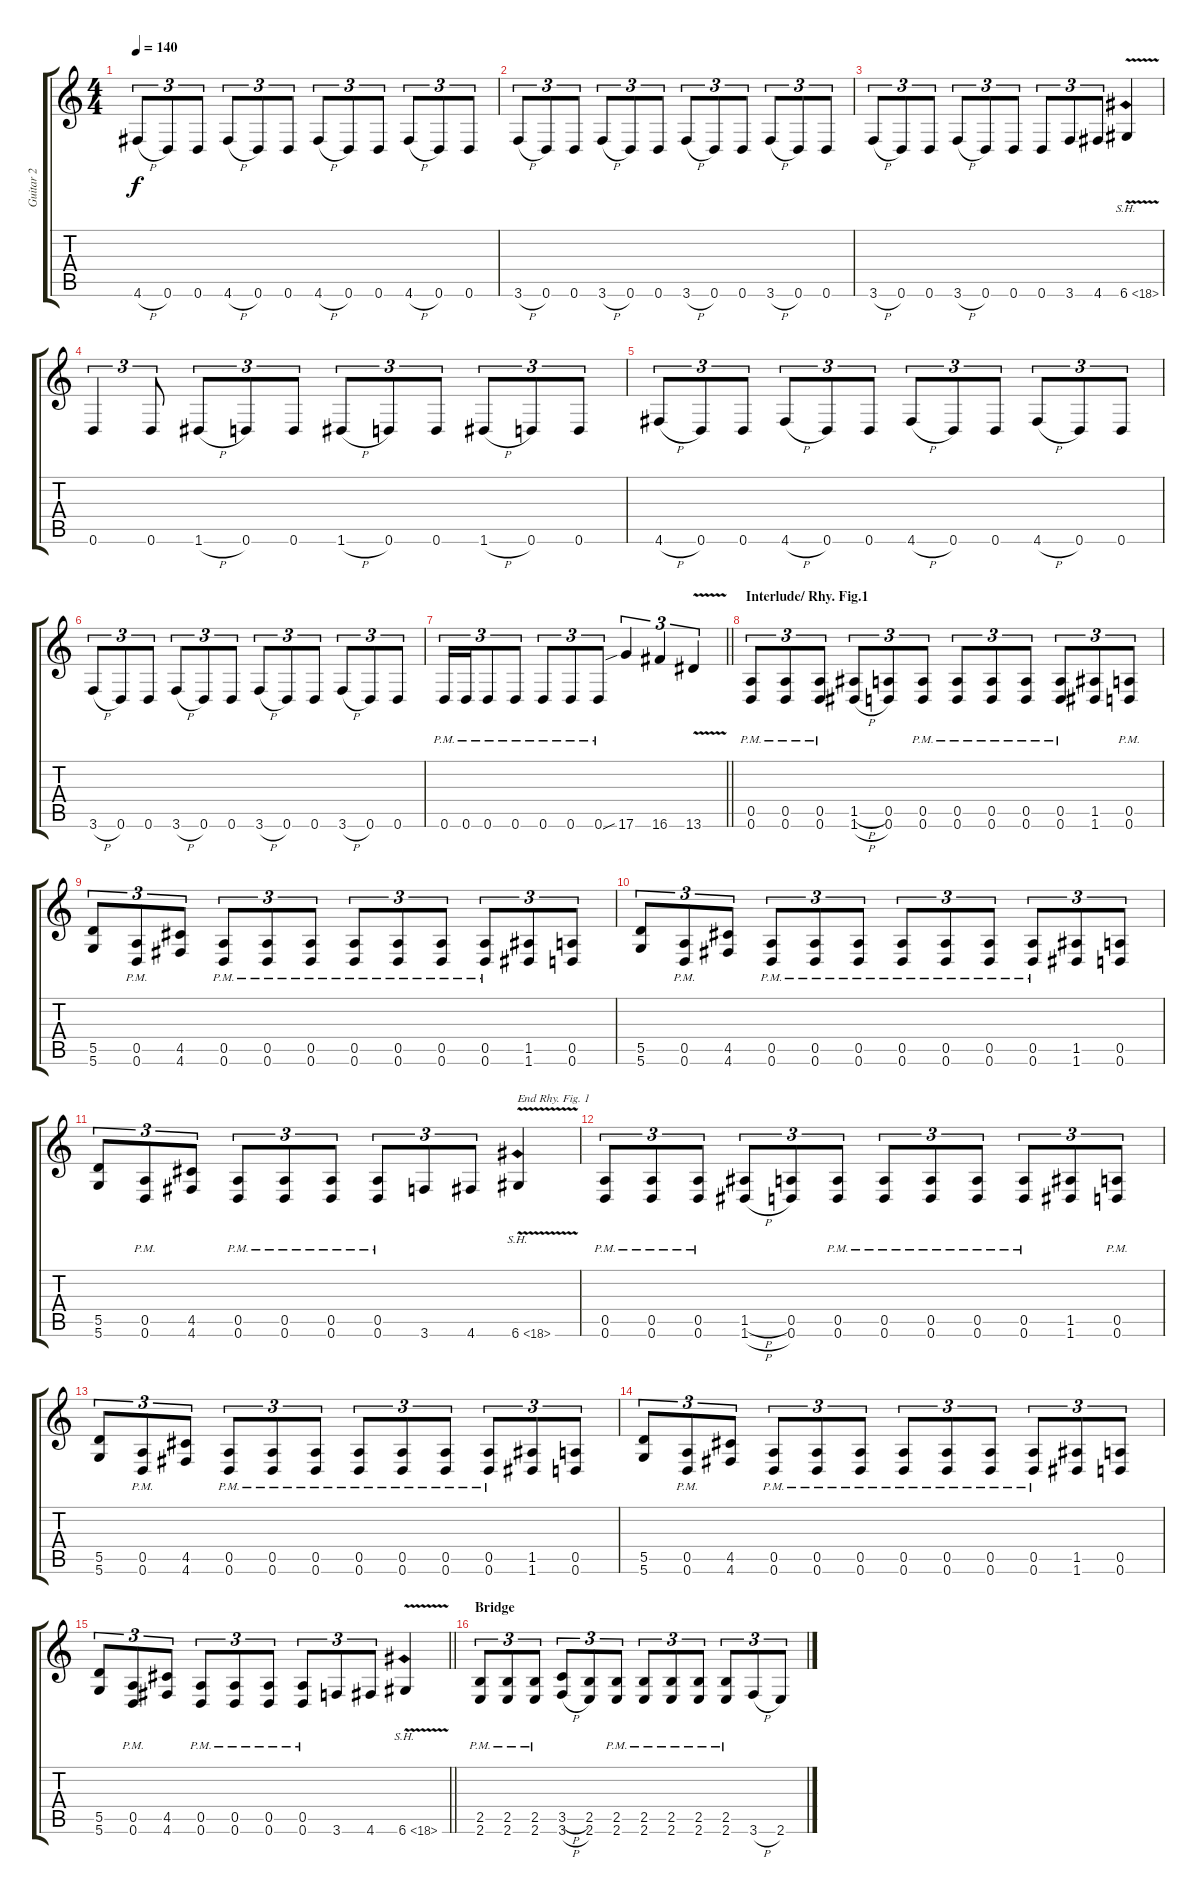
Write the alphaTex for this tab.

\track ("Guitar 2" "Guitar 2") {instrument distortionguitar}
\staff {score tabs}
\tuning (E4 B3 G3 D3 A2 D2) {hide}
\ts (4 4)
\tempo 140
\clef g2
\ks c
4.6{h}.8{tu (3 2) dy f} 0.6.8{tu (3 2)} 0.6.8{tu (3 2)} 4.6{h}.8{tu (3 2)} 0.6.8{tu (3 2)} 0.6.8{tu (3 2)} 4.6{h}.8{tu (3 2)} 0.6.8{tu (3 2)} 0.6.8{tu (3 2)} 4.6{h}.8{tu (3 2)} 0.6.8{tu (3 2)} 0.6.8{tu (3 2)} |
3.6{h}.8{tu (3 2)} 0.6.8{tu (3 2)} 0.6.8{tu (3 2)} 3.6{h}.8{tu (3 2)} 0.6.8{tu (3 2)} 0.6.8{tu (3 2)} 3.6{h}.8{tu (3 2)} 0.6.8{tu (3 2)} 0.6.8{tu (3 2)} 3.6{h}.8{tu (3 2)} 0.6.8{tu (3 2)} 0.6.8{tu (3 2)} |
3.6{h}.8{tu (3 2)} 0.6.8{tu (3 2)} 0.6.8{tu (3 2)} 3.6{h}.8{tu (3 2)} 0.6.8{tu (3 2)} 0.6.8{tu (3 2)} 0.6.8{tu (3 2)} 3.6.8{tu (3 2)} 4.6.8{tu (3 2)} 6.6{sh 12 v}.4 |
0.6.4{tu (3 2)} 0.6.8{tu (3 2)} 1.6{h}.8{tu (3 2)} 0.6.8{tu (3 2)} 0.6.8{tu (3 2)} 1.6{h}.8{tu (3 2)} 0.6.8{tu (3 2)} 0.6.8{tu (3 2)} 1.6{h}.8{tu (3 2)} 0.6.8{tu (3 2)} 0.6.8{tu (3 2)} |
4.6{h}.8{tu (3 2)} 0.6.8{tu (3 2)} 0.6.8{tu (3 2)} 4.6{h}.8{tu (3 2)} 0.6.8{tu (3 2)} 0.6.8{tu (3 2)} 4.6{h}.8{tu (3 2)} 0.6.8{tu (3 2)} 0.6.8{tu (3 2)} 4.6{h}.8{tu (3 2)} 0.6.8{tu (3 2)} 0.6.8{tu (3 2)} |
3.6{h}.8{tu (3 2)} 0.6.8{tu (3 2)} 0.6.8{tu (3 2)} 3.6{h}.8{tu (3 2)} 0.6.8{tu (3 2)} 0.6.8{tu (3 2)} 3.6{h}.8{tu (3 2)} 0.6.8{tu (3 2)} 0.6.8{tu (3 2)} 3.6{h}.8{tu (3 2)} 0.6.8{tu (3 2)} 0.6.8{tu (3 2)} |
\barLineRight lightlight
0.6{pm}.16{tu (3 2)} 0.6{pm}.16{tu (3 2)} 0.6{pm}.8{tu (3 2)} 0.6{pm}.8{tu (3 2)} 0.6{pm}.8{tu (3 2)} 0.6{pm}.8{tu (3 2)} 0.6{pm}.8{tu (3 2)} 17.6{sib}.4{tu (3 2)} 16.6.4{tu (3 2)} 13.6{v}.4{tu (3 2)} |
\section ("" "Interlude/ Rhy. Fig.1")
(0.5{pm} 0.6{pm}).8{tu (3 2)} (0.5{pm} 0.6{pm}).8{tu (3 2)} (0.5{pm} 0.6{pm}).8{tu (3 2)} (1.5{h} 1.6{h}).8{tu (3 2)} (0.5 0.6).8{tu (3 2)} (0.5{pm} 0.6{pm}).8{tu (3 2)} (0.5{pm} 0.6{pm}).8{tu (3 2)} (0.5{pm} 0.6{pm}).8{tu (3 2)} (0.5{pm} 0.6{pm}).8{tu (3 2)} (0.5{pm} 0.6{pm}).8{tu (3 2)} (1.5 1.6).8{tu (3 2)} (0.5 0.6{pm}).8{tu (3 2)} |
(5.5 5.6).8{tu (3 2)} (0.5 0.6{pm}).8{tu (3 2)} (4.5 4.6).8{tu (3 2)} (0.5{pm} 0.6{pm}).8{tu (3 2)} (0.5{pm} 0.6{pm}).8{tu (3 2)} (0.5{pm} 0.6{pm}).8{tu (3 2)} (0.5{pm} 0.6{pm}).8{tu (3 2)} (0.5{pm} 0.6{pm}).8{tu (3 2)} (0.5{pm} 0.6{pm}).8{tu (3 2)} (0.5{pm} 0.6{pm}).8{tu (3 2)} (1.5 1.6).8{tu (3 2)} (0.5 0.6).8{tu (3 2)} |
(5.5 5.6).8{tu (3 2)} (0.5{pm} 0.6).8{tu (3 2)} (4.5 4.6).8{tu (3 2)} (0.5{pm} 0.6{pm}).8{tu (3 2)} (0.5{pm} 0.6{pm}).8{tu (3 2)} (0.5{pm} 0.6{pm}).8{tu (3 2)} (0.5{pm} 0.6{pm}).8{tu (3 2)} (0.5{pm} 0.6{pm}).8{tu (3 2)} (0.5{pm} 0.6{pm}).8{tu (3 2)} (0.5{pm} 0.6{pm}).8{tu (3 2)} (1.5 1.6).8{tu (3 2)} (0.5 0.6).8{tu (3 2)} |
(5.5 5.6).8{tu (3 2)} (0.5 0.6{pm}).8{tu (3 2)} (4.5 4.6).8{tu (3 2)} (0.5{pm} 0.6{pm}).8{tu (3 2)} (0.5{pm} 0.6{pm}).8{tu (3 2)} (0.5{pm} 0.6{pm}).8{tu (3 2)} (0.5{pm} 0.6{pm}).8{tu (3 2)} 3.6.8{tu (3 2)} 4.6.8{tu (3 2)} 6.6{sh 12 v}.4{txt "End Rhy. Fig. 1"} |
(0.5{pm} 0.6{pm}).8{tu (3 2)} (0.5{pm} 0.6{pm}).8{tu (3 2)} (0.5{pm} 0.6{pm}).8{tu (3 2)} (1.5{h} 1.6{h}).8{tu (3 2)} (0.5 0.6).8{tu (3 2)} (0.5{pm} 0.6{pm}).8{tu (3 2)} (0.5{pm} 0.6{pm}).8{tu (3 2)} (0.5{pm} 0.6{pm}).8{tu (3 2)} (0.5{pm} 0.6{pm}).8{tu (3 2)} (0.5{pm} 0.6{pm}).8{tu (3 2)} (1.5 1.6).8{tu (3 2)} (0.5 0.6{pm}).8{tu (3 2)} |
(5.5 5.6).8{tu (3 2)} (0.5 0.6{pm}).8{tu (3 2)} (4.5 4.6).8{tu (3 2)} (0.5{pm} 0.6{pm}).8{tu (3 2)} (0.5{pm} 0.6{pm}).8{tu (3 2)} (0.5{pm} 0.6{pm}).8{tu (3 2)} (0.5{pm} 0.6{pm}).8{tu (3 2)} (0.5{pm} 0.6{pm}).8{tu (3 2)} (0.5{pm} 0.6{pm}).8{tu (3 2)} (0.5{pm} 0.6{pm}).8{tu (3 2)} (1.5 1.6).8{tu (3 2)} (0.5 0.6).8{tu (3 2)} |
(5.5 5.6).8{tu (3 2)} (0.5{pm} 0.6).8{tu (3 2)} (4.5 4.6).8{tu (3 2)} (0.5{pm} 0.6{pm}).8{tu (3 2)} (0.5{pm} 0.6{pm}).8{tu (3 2)} (0.5{pm} 0.6{pm}).8{tu (3 2)} (0.5{pm} 0.6{pm}).8{tu (3 2)} (0.5{pm} 0.6{pm}).8{tu (3 2)} (0.5{pm} 0.6{pm}).8{tu (3 2)} (0.5{pm} 0.6{pm}).8{tu (3 2)} (1.5 1.6).8{tu (3 2)} (0.5 0.6).8{tu (3 2)} |
\barLineRight lightlight
(5.5 5.6).8{tu (3 2)} (0.5 0.6{pm}).8{tu (3 2)} (4.5 4.6).8{tu (3 2)} (0.5{pm} 0.6{pm}).8{tu (3 2)} (0.5{pm} 0.6{pm}).8{tu (3 2)} (0.5{pm} 0.6{pm}).8{tu (3 2)} (0.5{pm} 0.6{pm}).8{tu (3 2)} 3.6.8{tu (3 2)} 4.6.8{tu (3 2)} 6.6{sh 12 v}.4 |
\section ("" "Bridge")
(2.5{pm} 2.6{pm}).8{tu (3 2)} (2.5{pm} 2.6{pm}).8{tu (3 2)} (2.5{pm} 2.6{pm}).8{tu (3 2)} (3.5{h} 3.6{h}).8{tu (3 2)} (2.5 2.6).8{tu (3 2)} (2.5{pm} 2.6{pm}).8{tu (3 2)} (2.5{pm} 2.6{pm}).8{tu (3 2)} (2.5{pm} 2.6{pm}).8{tu (3 2)} (2.5{pm} 2.6{pm}).8{tu (3 2)} (2.5{pm} 2.6{pm}).8{tu (3 2)} 3.6{h}.8{tu (3 2)} 2.6.8{tu (3 2)}
